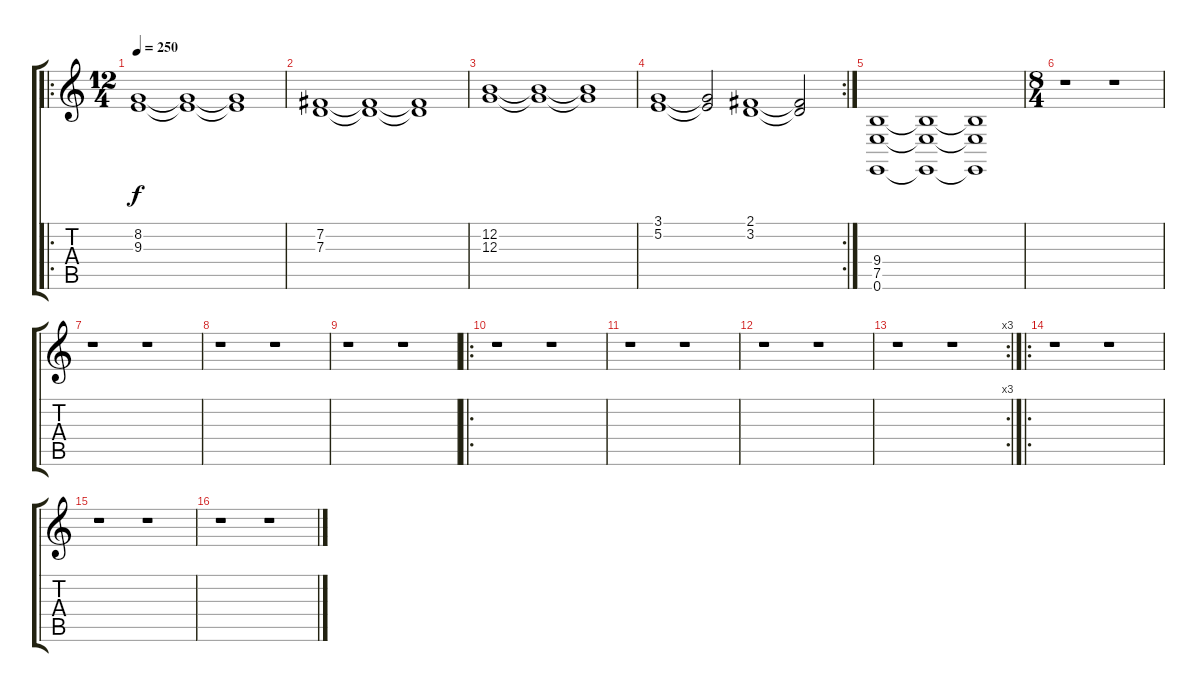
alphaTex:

\track "" {instrument choiraahs}
\staff {score tabs}
\tuning (E4 B3 G3 D3 A2 E2) {hide}
\ro
\ts (12 4)
\tempo 250
\clef g2
\ks c
(8.2 9.3).1{dy f instrument choiraahs} (8.2{t} 9.3{t}).1 (8.2{t} 9.3{t}).1 |
(7.2 7.3).1 (7.2{t} 7.3{t}).1 (7.2{t} 7.3{t}).1 |
(12.2 12.3).1 (12.2{t} 12.3{t}).1 (12.2{t} 12.3{t}).1 |
\rc 2
(3.1 5.2).1 (3.1{t} 5.2{t}).2 (2.1 3.2).1 (2.1{t} 3.2{t}).2 |
(9.4 7.5 0.6).1 (9.4{t} 7.5{t} 0.6{t}).1 (9.4{t} 7.5{t} 0.6{t}).1 |
\ts (8 4)
r.1 r.1 |
r.1 r.1 |
r.1 r.1 |
r.1 r.1 |
\ro
r.1 r.1 |
r.1 r.1 |
r.1 r.1 |
\rc 3
r.1 r.1 |
\ro
r.1 r.1 |
r.1 r.1 |
r.1 r.1
